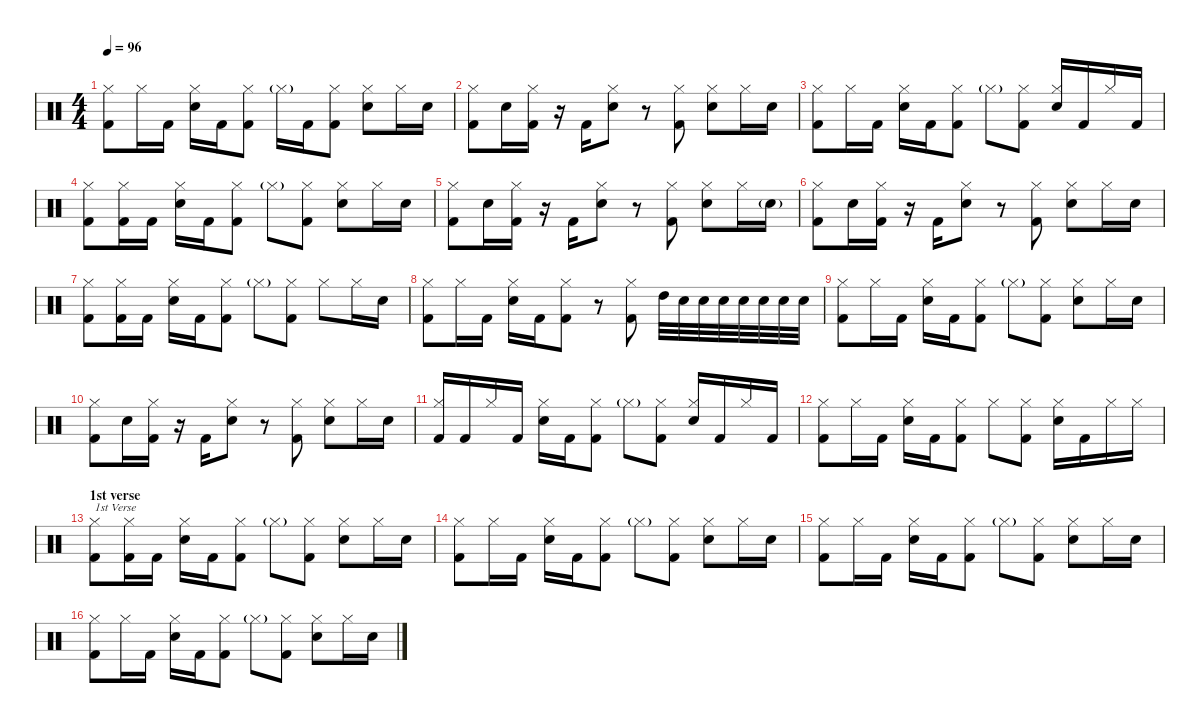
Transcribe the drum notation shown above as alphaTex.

\defaultSystemsLayout 4
\hideDynamics
\bracketExtendMode nobrackets
\singleTrackTrackNamePolicy hidden
\multiTrackTrackNamePolicy hidden
\otherSystemsTrackNameOrientation horizontal
\track ("Drums" "drm.") {instrument percussion}
\staff {score}
\articulation defaults
\ts (4 4)
\tempo 96
\clef neutral
\ks c
("Hi-Hat (closed)" "Kick (hit) 2").8{dy f beam Down} "Hi-Hat (closed)".16{beam Down} "Kick (hit) 2".16{beam Down} ("Hi-Hat (closed)" "Snare (hit) 2").16{beam Down} "Kick (hit) 2".16{beam Down} ("Hi-Hat (closed)" "Kick (hit) 2").8{beam Down} "Hi-Hat (closed)"{g}.16{beam Down} "Kick (hit) 2".16{beam Down} ("Hi-Hat (closed)" "Kick (hit) 2").8{beam Down} ("Hi-Hat (closed)" "Snare (hit) 2").8{beam Down} "Hi-Hat (closed)".16{beam Down} "Snare (hit) 2".16{beam Down} |
("Hi-Hat (closed)" "Kick (hit) 2").8{beam Down} "Snare (hit) 2".16{beam Down} ("Hi-Hat (closed)" "Kick (hit) 2").16{beam Down} r.16{beam Down} "Kick (hit) 2".16{beam Down} ("Hi-Hat (closed)" "Snare (hit) 2").8{dy ff beam Down} r.8{beam Down} ("Hi-Hat (closed)" "Kick (hit) 2").8{dy f beam Down} ("Hi-Hat (closed)" "Snare (hit) 2").8{beam Down} "Hi-Hat (closed)".16{beam Down} "Snare (hit) 2".16{beam Down} |
("Hi-Hat (closed)" "Kick (hit) 2").8{beam Down} "Hi-Hat (closed)".16{beam Down} "Kick (hit) 2".16{beam Down} ("Hi-Hat (closed)" "Snare (hit) 2").16{beam Down} "Kick (hit) 2".16{beam Down} ("Hi-Hat (closed)" "Kick (hit) 2").8{beam Down} "Hi-Hat (closed)"{g}.8{beam Down} ("Hi-Hat (closed)" "Kick (hit) 2").8{beam Down} ("Hi-Hat (closed)" "Snare (hit) 2").16{beam Up} "Kick (hit) 2".16{beam Up} "Hi-Hat (closed)".16{beam Up} "Kick (hit) 2".16{beam Up} |
("Hi-Hat (closed)" "Kick (hit) 2").8{beam Down} ("Hi-Hat (closed)" "Kick (hit) 2").16{beam Down} "Kick (hit) 2".16{beam Down} ("Hi-Hat (closed)" "Snare (hit) 2").16{beam Down} "Kick (hit) 2".16{beam Down} ("Hi-Hat (closed)" "Kick (hit) 2").8{beam Down} "Hi-Hat (closed)"{g}.8{beam Down} ("Hi-Hat (closed)" "Kick (hit) 2").8{beam Down} ("Hi-Hat (closed)" "Snare (hit) 2").8{beam Down} "Hi-Hat (closed)".16{beam Down} "Snare (hit) 2".16{beam Down} |
("Hi-Hat (closed)" "Kick (hit) 2").8{beam Down} "Snare (hit) 2".16{beam Down} ("Hi-Hat (closed)" "Kick (hit) 2").16{beam Down} r.16{beam Down} "Kick (hit) 2".16{beam Down} ("Hi-Hat (closed)" "Snare (hit) 2").8{dy ff beam Down} r.8{beam Down} ("Hi-Hat (closed)" "Kick (hit) 2").8{dy f beam Down} ("Hi-Hat (closed)" "Snare (hit) 2").8{beam Down} "Hi-Hat (closed)".16{beam Down} "Snare (hit) 2"{g}.16{beam Down} |
("Hi-Hat (closed)" "Kick (hit) 2").8{beam Down} "Snare (hit) 2".16{beam Down} ("Hi-Hat (closed)" "Kick (hit) 2").16{beam Down} r.16{beam Down} "Kick (hit) 2".16{beam Down} ("Hi-Hat (closed)" "Snare (hit) 2").8{dy ff beam Down} r.8{beam Down} ("Hi-Hat (closed)" "Kick (hit) 2").8{dy f beam Down} ("Hi-Hat (closed)" "Snare (hit) 2").8{beam Down} "Hi-Hat (closed)".16{beam Down} "Snare (hit) 2".16{beam Down} |
("Hi-Hat (closed)" "Kick (hit) 2").8{beam Down} ("Hi-Hat (closed)" "Kick (hit) 2").16{beam Down} "Kick (hit) 2".16{beam Down} ("Hi-Hat (closed)" "Snare (hit) 2").16{beam Down} "Kick (hit) 2".16{beam Down} ("Hi-Hat (closed)" "Kick (hit) 2").8{beam Down} "Hi-Hat (closed)"{g}.8{beam Down} ("Hi-Hat (closed)" "Kick (hit) 2").8{beam Down} "Hi-Hat (closed)".8{beam Down} "Hi-Hat (closed)".16{beam Down} "Snare (hit) 2".16{beam Down} |
("Hi-Hat (closed)" "Kick (hit) 2").8{beam Down} "Hi-Hat (closed)".16{beam Down} "Kick (hit) 2".16{beam Down} ("Hi-Hat (closed)" "Snare (hit) 2").16{beam Down} "Kick (hit) 2".16{beam Down} ("Hi-Hat (closed)" "Kick (hit) 2").8{beam Down} r.8{beam Down} ("Hi-Hat (closed)" "Kick (hit) 2").8{beam Down} "High Tom (hit)".32{dy ff beam Down} "Snare (hit) 2".32{dy f beam Down} "Snare (hit) 2".32{beam Down} "Snare (hit) 2".32{beam Down} "Snare (hit) 2".32{beam Down} "Snare (hit) 2".32{beam Down} "Snare (hit) 2".32{beam Down} "Snare (hit) 2".32{beam Down} |
("Hi-Hat (closed)" "Kick (hit) 2").8{beam Down} "Hi-Hat (closed)".16{beam Down} "Kick (hit) 2".16{beam Down} ("Hi-Hat (closed)" "Snare (hit) 2").16{beam Down} "Kick (hit) 2".16{beam Down} ("Hi-Hat (closed)" "Kick (hit) 2").8{beam Down} "Hi-Hat (closed)"{g}.8{beam Down} ("Hi-Hat (closed)" "Kick (hit) 2").8{beam Down} ("Hi-Hat (closed)" "Snare (hit) 2").8{beam Down} "Hi-Hat (closed)".16{beam Down} "Snare (hit) 2".16{beam Down} |
("Hi-Hat (closed)" "Kick (hit) 2").8{beam Down} "Snare (hit) 2".16{beam Down} ("Hi-Hat (closed)" "Kick (hit) 2").16{beam Down} r.16{beam Down} "Kick (hit) 2".16{beam Down} ("Hi-Hat (closed)" "Snare (hit) 2").8{dy ff beam Down} r.8{beam Down} ("Hi-Hat (closed)" "Kick (hit) 2").8{dy f beam Down} ("Hi-Hat (closed)" "Snare (hit) 2").8{beam Down} "Hi-Hat (closed)".16{beam Down} "Snare (hit) 2".16{beam Down} |
("Hi-Hat (closed)" "Kick (hit) 2").16{beam Up} "Kick (hit) 2".16{beam Up} "Hi-Hat (closed)".16{beam Up} "Kick (hit) 2".16{beam Up} ("Hi-Hat (closed)" "Snare (hit) 2").16{beam Down} "Kick (hit) 2".16{beam Down} ("Hi-Hat (closed)" "Kick (hit) 2").8{beam Down} "Hi-Hat (closed)"{g}.8{beam Down} ("Hi-Hat (closed)" "Kick (hit) 2").8{beam Down} ("Hi-Hat (closed)" "Snare (hit) 2").16{beam Up} "Kick (hit) 2".16{beam Up} "Hi-Hat (closed)".16{beam Up} "Kick (hit) 2".16{beam Up} |
("Hi-Hat (closed)" "Kick (hit) 2").8{beam Down} "Hi-Hat (closed)".16{beam Down} "Kick (hit) 2".16{beam Down} ("Hi-Hat (closed)" "Snare (hit) 2").16{beam Down} "Kick (hit) 2".16{beam Down} ("Hi-Hat (closed)" "Kick (hit) 2").8{beam Down} "Hi-Hat (closed)".8{beam Down} ("Hi-Hat (closed)" "Kick (hit) 2").8{beam Down} ("Hi-Hat (closed)" "Snare (hit) 2").16{beam Down} "Kick (hit) 2".16{beam Down} "Hi-Hat (closed)".16{dy ff beam Down} "Hi-Hat (closed)".16{beam Down} |
\section ("" "1st verse")
("Hi-Hat (closed)" "Kick (hit) 2").8{txt "1st Verse" dy f beam Down} ("Hi-Hat (closed)" "Kick (hit) 2").16{beam Down} "Kick (hit) 2".16{beam Down} ("Hi-Hat (closed)" "Snare (hit) 2").16{beam Down} "Kick (hit) 2".16{beam Down} ("Hi-Hat (closed)" "Kick (hit) 2").8{beam Down} "Hi-Hat (closed)"{g}.8{beam Down} ("Hi-Hat (closed)" "Kick (hit) 2").8{beam Down} ("Hi-Hat (closed)" "Snare (hit) 2").8{beam Down} "Hi-Hat (closed)".16{beam Down} "Snare (hit) 2".16{beam Down} |
("Hi-Hat (closed)" "Kick (hit) 2").8{beam Down} "Hi-Hat (closed)".16{beam Down} "Kick (hit) 2".16{beam Down} ("Hi-Hat (closed)" "Snare (hit) 2").16{beam Down} "Kick (hit) 2".16{beam Down} ("Hi-Hat (closed)" "Kick (hit) 2").8{beam Down} "Hi-Hat (closed)"{g}.8{beam Down} ("Hi-Hat (closed)" "Kick (hit) 2").8{beam Down} ("Hi-Hat (closed)" "Snare (hit) 2").8{beam Down} "Hi-Hat (closed)".16{beam Down} "Snare (hit) 2".16{beam Down} |
("Hi-Hat (closed)" "Kick (hit) 2").8{beam Down} "Hi-Hat (closed)".16{beam Down} "Kick (hit) 2".16{beam Down} ("Hi-Hat (closed)" "Snare (hit) 2").16{beam Down} "Kick (hit) 2".16{beam Down} ("Hi-Hat (closed)" "Kick (hit) 2").8{beam Down} "Hi-Hat (closed)"{g}.8{beam Down} ("Hi-Hat (closed)" "Kick (hit) 2").8{beam Down} ("Hi-Hat (closed)" "Snare (hit) 2").8{beam Down} "Hi-Hat (closed)".16{beam Down} "Snare (hit) 2".16{beam Down} |
("Hi-Hat (closed)" "Kick (hit) 2").8{beam Down} "Hi-Hat (closed)".16{beam Down} "Kick (hit) 2".16{beam Down} ("Hi-Hat (closed)" "Snare (hit) 2").16{beam Down} "Kick (hit) 2".16{beam Down} ("Hi-Hat (closed)" "Kick (hit) 2").8{beam Down} "Hi-Hat (closed)"{g}.8{beam Down} ("Hi-Hat (closed)" "Kick (hit) 2").8{beam Down} ("Hi-Hat (closed)" "Snare (hit) 2").8{beam Down} "Hi-Hat (closed)".16{beam Down} "Snare (hit) 2".16{beam Down}
